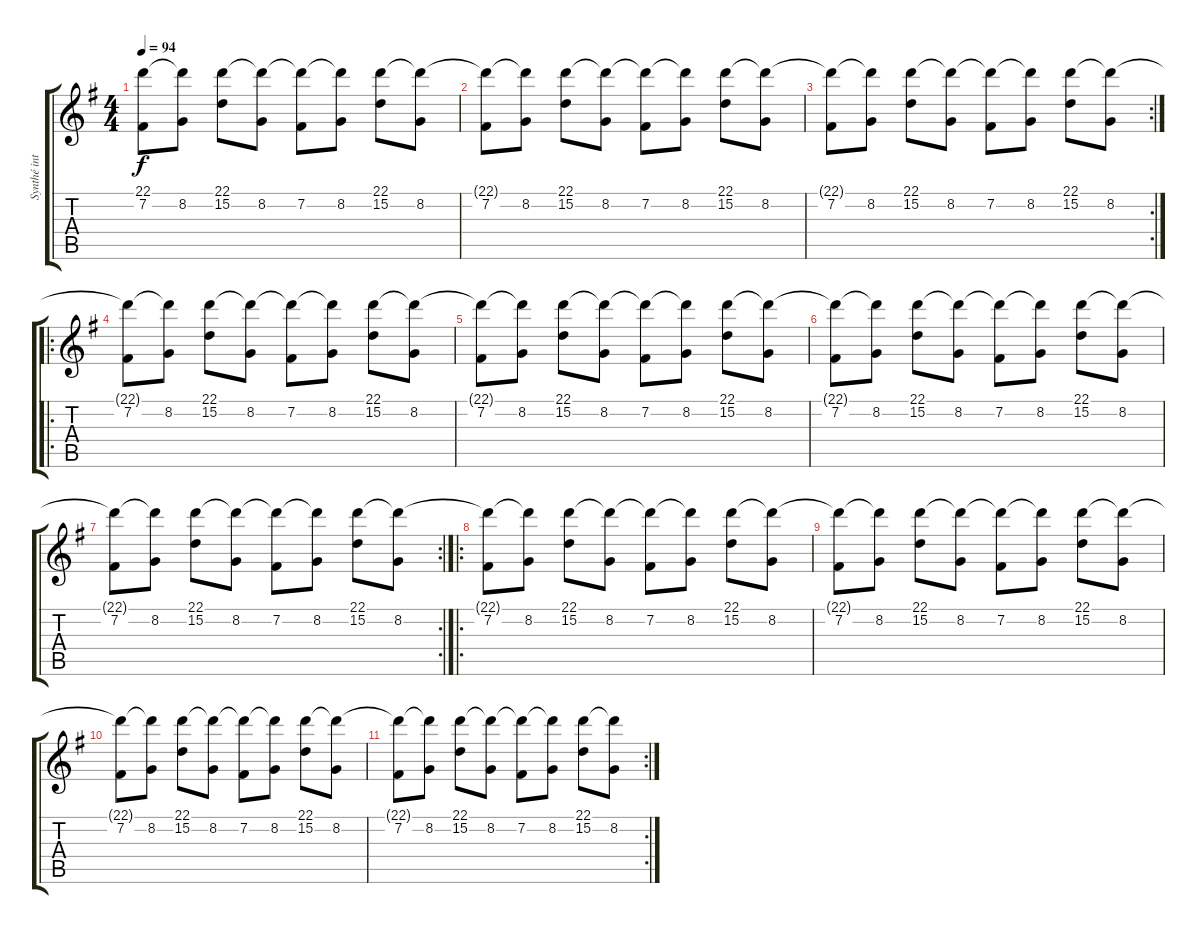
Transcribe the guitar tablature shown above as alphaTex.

\track ("Synthé intro" "Synthé int") {instrument electricpiano1}
\staff {score tabs}
\tuning (E4 B3 G3 D3 A2 E2) {hide}
\ts (4 4)
\tempo 94
\clef g2
\ks g
(22.1{t} 7.2).8{dy f} (22.1{t} 8.2).8 (22.1 15.2).8 (22.1{t} 8.2).8 (22.1{t} 7.2).8 (22.1{t} 8.2).8 (22.1 15.2).8 (22.1{t} 8.2).8 |
(22.1{t} 7.2).8 (22.1{t} 8.2).8 (22.1 15.2).8 (22.1{t} 8.2).8 (22.1{t} 7.2).8 (22.1{t} 8.2).8 (22.1 15.2).8 (22.1{t} 8.2).8 |
\rc 2
(22.1{t} 7.2).8 (22.1{t} 8.2).8 (22.1 15.2).8 (22.1{t} 8.2).8 (22.1{t} 7.2).8 (22.1{t} 8.2).8 (22.1 15.2).8 (22.1{t} 8.2).8 |
\ro
(22.1{t} 7.2).8 (22.1{t} 8.2).8 (22.1 15.2).8 (22.1{t} 8.2).8 (22.1{t} 7.2).8 (22.1{t} 8.2).8 (22.1 15.2).8 (22.1{t} 8.2).8 |
(22.1{t} 7.2).8 (22.1{t} 8.2).8 (22.1 15.2).8 (22.1{t} 8.2).8 (22.1{t} 7.2).8 (22.1{t} 8.2).8 (22.1 15.2).8 (22.1{t} 8.2).8 |
(22.1{t} 7.2).8 (22.1{t} 8.2).8 (22.1 15.2).8 (22.1{t} 8.2).8 (22.1{t} 7.2).8 (22.1{t} 8.2).8 (22.1 15.2).8 (22.1{t} 8.2).8 |
\rc 2
(22.1{t} 7.2).8 (22.1{t} 8.2).8 (22.1 15.2).8 (22.1{t} 8.2).8 (22.1{t} 7.2).8 (22.1{t} 8.2).8 (22.1 15.2).8 (22.1{t} 8.2).8 |
\ro
(22.1{t} 7.2).8 (22.1{t} 8.2).8 (22.1 15.2).8 (22.1{t} 8.2).8 (22.1{t} 7.2).8 (22.1{t} 8.2).8 (22.1 15.2).8 (22.1{t} 8.2).8 |
(22.1{t} 7.2).8 (22.1{t} 8.2).8 (22.1 15.2).8 (22.1{t} 8.2).8 (22.1{t} 7.2).8 (22.1{t} 8.2).8 (22.1 15.2).8 (22.1{t} 8.2).8 |
(22.1{t} 7.2).8 (22.1{t} 8.2).8 (22.1 15.2).8 (22.1{t} 8.2).8 (22.1{t} 7.2).8 (22.1{t} 8.2).8 (22.1 15.2).8 (22.1{t} 8.2).8 |
\rc 2
(22.1{t} 7.2).8 (22.1{t} 8.2).8 (22.1 15.2).8 (22.1{t} 8.2).8 (22.1{t} 7.2).8 (22.1{t} 8.2).8 (22.1 15.2).8 (22.1{t} 8.2).8
